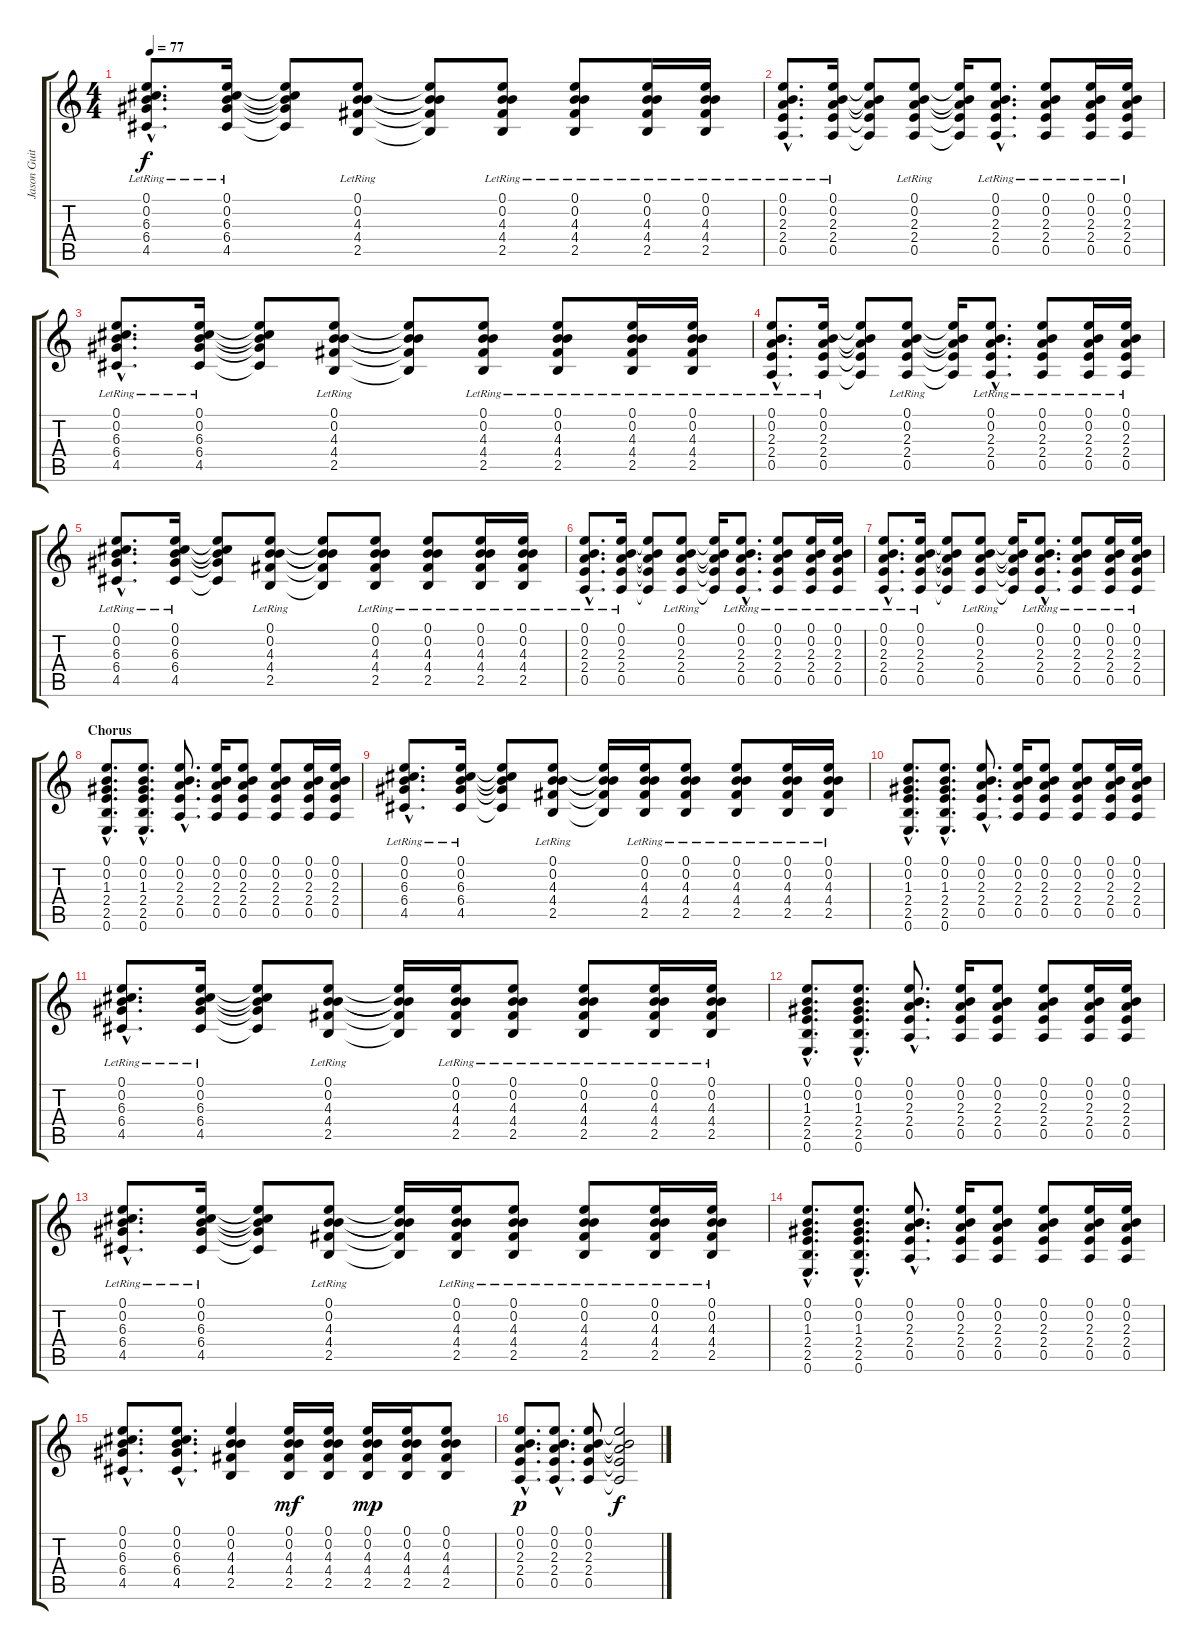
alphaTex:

\track ("Jason Guitar" "Jason Guit") {instrument acousticguitarsteel}
\staff {score tabs}
\tuning (E4 B3 G3 D3 A2 E2) {hide}
\ts (4 4)
\tempo 77
\clef g2
\ks c
(0.1{hac lr} 0.2{hac lr} 6.3{hac lr} 6.4{hac lr} 4.5{hac lr}).8{d dy f} (0.1{lr} 0.2{lr} 6.3{lr} 6.4{lr} 4.5{lr}).16 (0.1{t} 0.2{t} 6.3{t} 6.4{t} 4.5{t}).8 (0.1{lr} 0.2{lr} 4.3{lr} 4.4{lr} 2.5{lr}).8 (0.1{t} 0.2{t} 4.3{t} 4.4{t} 2.5{t}).8 (0.1{lr} 0.2{lr} 4.3{lr} 4.4{lr} 2.5{lr}).8 (0.1{lr} 0.2{lr} 4.3{lr} 4.4{lr} 2.5{lr}).8 (0.1{lr} 0.2{lr} 4.3{lr} 4.4{lr} 2.5{lr}).16 (0.1{lr} 0.2{lr} 4.3{lr} 4.4{lr} 2.5{lr}).16 |
(0.1{hac lr} 0.2{hac lr} 2.3{hac lr} 2.4{hac lr} 0.5{hac lr}).8{d} (0.1{lr} 0.2{lr} 2.3{lr} 2.4{lr} 0.5{lr}).16 (0.1{t} 0.2{t} 2.3{t} 2.4{t} 0.5{t}).8 (0.1{lr} 0.2{lr} 2.3{lr} 2.4{lr} 0.5{lr}).8 (0.1{t} 0.2{t} 2.3{t} 2.4{t} 0.5{t}).16 (0.1{hac lr} 0.2{hac lr} 2.3{hac lr} 2.4{hac lr} 0.5{hac lr}).8{d} (0.1{lr} 0.2{lr} 2.3{lr} 2.4{lr} 0.5{lr}).8 (0.1{lr} 0.2{lr} 2.3{lr} 2.4{lr} 0.5{lr}).16 (0.1{lr} 0.2{lr} 2.3{lr} 2.4{lr} 0.5{lr}).16 |
(0.1{hac lr} 0.2{hac lr} 6.3{hac lr} 6.4{hac lr} 4.5{hac lr}).8{d} (0.1{lr} 0.2{lr} 6.3{lr} 6.4{lr} 4.5{lr}).16 (0.1{t} 0.2{t} 6.3{t} 6.4{t} 4.5{t}).8 (0.1{lr} 0.2{lr} 4.3{lr} 4.4{lr} 2.5{lr}).8 (0.1{t} 0.2{t} 4.3{t} 4.4{t} 2.5{t}).8 (0.1{lr} 0.2{lr} 4.3{lr} 4.4{lr} 2.5{lr}).8 (0.1{lr} 0.2{lr} 4.3{lr} 4.4{lr} 2.5{lr}).8 (0.1{lr} 0.2{lr} 4.3{lr} 4.4{lr} 2.5{lr}).16 (0.1{lr} 0.2{lr} 4.3{lr} 4.4{lr} 2.5{lr}).16 |
(0.1{hac lr} 0.2{hac lr} 2.3{hac lr} 2.4{hac lr} 0.5{hac lr}).8{d} (0.1{lr} 0.2{lr} 2.3{lr} 2.4{lr} 0.5{lr}).16 (0.1{t} 0.2{t} 2.3{t} 2.4{t} 0.5{t}).8 (0.1{lr} 0.2{lr} 2.3{lr} 2.4{lr} 0.5{lr}).8 (0.1{t} 0.2{t} 2.3{t} 2.4{t} 0.5{t}).16 (0.1{hac lr} 0.2{hac lr} 2.3{hac lr} 2.4{hac lr} 0.5{hac lr}).8{d} (0.1{lr} 0.2{lr} 2.3{lr} 2.4{lr} 0.5{lr}).8 (0.1{lr} 0.2{lr} 2.3{lr} 2.4{lr} 0.5{lr}).16 (0.1{lr} 0.2{lr} 2.3{lr} 2.4{lr} 0.5{lr}).16 |
(0.1{hac lr} 0.2{hac lr} 6.3{hac lr} 6.4{hac lr} 4.5{hac lr}).8{d} (0.1{lr} 0.2{lr} 6.3{lr} 6.4{lr} 4.5{lr}).16 (0.1{t} 0.2{t} 6.3{t} 6.4{t} 4.5{t}).8 (0.1{lr} 0.2{lr} 4.3{lr} 4.4{lr} 2.5{lr}).8 (0.1{t} 0.2{t} 4.3{t} 4.4{t} 2.5{t}).8 (0.1{lr} 0.2{lr} 4.3{lr} 4.4{lr} 2.5{lr}).8 (0.1{lr} 0.2{lr} 4.3{lr} 4.4{lr} 2.5{lr}).8 (0.1{lr} 0.2{lr} 4.3{lr} 4.4{lr} 2.5{lr}).16 (0.1{lr} 0.2{lr} 4.3{lr} 4.4{lr} 2.5{lr}).16 |
(0.1{hac lr} 0.2{hac lr} 2.3{hac lr} 2.4{hac lr} 0.5{hac lr}).8{d} (0.1{lr} 0.2{lr} 2.3{lr} 2.4{lr} 0.5{lr}).16 (0.1{t} 0.2{t} 2.3{t} 2.4{t} 0.5{t}).8 (0.1{lr} 0.2{lr} 2.3{lr} 2.4{lr} 0.5{lr}).8 (0.1{t} 0.2{t} 2.3{t} 2.4{t} 0.5{t}).16 (0.1{hac lr} 0.2{hac lr} 2.3{hac lr} 2.4{hac lr} 0.5{hac lr}).8{d} (0.1{lr} 0.2{lr} 2.3{lr} 2.4{lr} 0.5{lr}).8 (0.1{lr} 0.2{lr} 2.3{lr} 2.4{lr} 0.5{lr}).16 (0.1{lr} 0.2{lr} 2.3{lr} 2.4{lr} 0.5{lr}).16 |
(0.1{hac lr} 0.2{hac lr} 2.3{hac lr} 2.4{hac lr} 0.5{hac lr}).8{d} (0.1{lr} 0.2{lr} 2.3{lr} 2.4{lr} 0.5{lr}).16 (0.1{t} 0.2{t} 2.3{t} 2.4{t} 0.5{t}).8 (0.1{lr} 0.2{lr} 2.3{lr} 2.4{lr} 0.5{lr}).8 (0.1{t} 0.2{t} 2.3{t} 2.4{t} 0.5{t}).16 (0.1{hac lr} 0.2{hac lr} 2.3{hac lr} 2.4{hac lr} 0.5{hac lr}).8{d} (0.1{lr} 0.2{lr} 2.3{lr} 2.4{lr} 0.5{lr}).8 (0.1{lr} 0.2{lr} 2.3{lr} 2.4{lr} 0.5{lr}).16 (0.1{lr} 0.2{lr} 2.3{lr} 2.4{lr} 0.5{lr}).16 |
\section ("" "Chorus")
(0.1{hac} 0.2{hac} 1.3{hac} 2.4{hac} 2.5{hac} 0.6{hac}).8{d} (0.1{hac} 0.2{hac} 1.3{hac} 2.4{hac} 2.5{hac} 0.6{hac}).8{d} (0.1{hac} 0.2{hac} 2.3{hac} 2.4{hac} 0.5{hac}).8{d} (0.1 0.2 2.3 2.4 0.5).16 (0.1 0.2 2.3 2.4 0.5).8 (0.1 0.2 2.3 2.4 0.5).8 (0.1 0.2 2.3 2.4 0.5).16 (0.1 0.2 2.3 2.4 0.5).16 |
(0.1{hac lr} 0.2{hac lr} 6.3{hac lr} 6.4{hac lr} 4.5{hac lr}).8{d} (0.1{lr} 0.2{lr} 6.3{lr} 6.4{lr} 4.5{lr}).16 (0.1{t} 0.2{t} 6.3{t} 6.4{t} 4.5{t}).8 (0.1{lr} 0.2{lr} 4.3{lr} 4.4{lr} 2.5{lr}).8 (0.1{t} 0.2{t} 4.3{t} 4.4{t} 2.5{t}).16 (0.1{lr} 0.2{lr} 4.3{lr} 4.4{lr} 2.5{lr}).16 (0.1{lr} 0.2{lr} 4.3{lr} 4.4{lr} 2.5{lr}).8 (0.1{lr} 0.2{lr} 4.3{lr} 4.4{lr} 2.5{lr}).8 (0.1{lr} 0.2{lr} 4.3{lr} 4.4{lr} 2.5{lr}).16 (0.1{lr} 0.2{lr} 4.3{lr} 4.4{lr} 2.5{lr}).16 |
(0.1{hac} 0.2{hac} 1.3{hac} 2.4{hac} 2.5{hac} 0.6{hac}).8{d} (0.1{hac} 0.2{hac} 1.3{hac} 2.4{hac} 2.5{hac} 0.6{hac}).8{d} (0.1{hac} 0.2{hac} 2.3{hac} 2.4{hac} 0.5{hac}).8{d} (0.1 0.2 2.3 2.4 0.5).16 (0.1 0.2 2.3 2.4 0.5).8 (0.1 0.2 2.3 2.4 0.5).8 (0.1 0.2 2.3 2.4 0.5).16 (0.1 0.2 2.3 2.4 0.5).16 |
(0.1{hac lr} 0.2{hac lr} 6.3{hac lr} 6.4{hac lr} 4.5{hac lr}).8{d} (0.1{lr} 0.2{lr} 6.3{lr} 6.4{lr} 4.5{lr}).16 (0.1{t} 0.2{t} 6.3{t} 6.4{t} 4.5{t}).8 (0.1{lr} 0.2{lr} 4.3{lr} 4.4{lr} 2.5{lr}).8 (0.1{t} 0.2{t} 4.3{t} 4.4{t} 2.5{t}).16 (0.1{lr} 0.2{lr} 4.3{lr} 4.4{lr} 2.5{lr}).16 (0.1{lr} 0.2{lr} 4.3{lr} 4.4{lr} 2.5{lr}).8 (0.1{lr} 0.2{lr} 4.3{lr} 4.4{lr} 2.5{lr}).8 (0.1{lr} 0.2{lr} 4.3{lr} 4.4{lr} 2.5{lr}).16 (0.1{lr} 0.2{lr} 4.3{lr} 4.4{lr} 2.5{lr}).16 |
(0.1{hac} 0.2{hac} 1.3{hac} 2.4{hac} 2.5{hac} 0.6{hac}).8{d} (0.1{hac} 0.2{hac} 1.3{hac} 2.4{hac} 2.5{hac} 0.6{hac}).8{d} (0.1{hac} 0.2{hac} 2.3{hac} 2.4{hac} 0.5{hac}).8{d} (0.1 0.2 2.3 2.4 0.5).16 (0.1 0.2 2.3 2.4 0.5).8 (0.1 0.2 2.3 2.4 0.5).8 (0.1 0.2 2.3 2.4 0.5).16 (0.1 0.2 2.3 2.4 0.5).16 |
(0.1{hac lr} 0.2{hac lr} 6.3{hac lr} 6.4{hac lr} 4.5{hac lr}).8{d} (0.1{lr} 0.2{lr} 6.3{lr} 6.4{lr} 4.5{lr}).16 (0.1{t} 0.2{t} 6.3{t} 6.4{t} 4.5{t}).8 (0.1{lr} 0.2{lr} 4.3{lr} 4.4{lr} 2.5{lr}).8 (0.1{t} 0.2{t} 4.3{t} 4.4{t} 2.5{t}).16 (0.1{lr} 0.2{lr} 4.3{lr} 4.4{lr} 2.5{lr}).16 (0.1{lr} 0.2{lr} 4.3{lr} 4.4{lr} 2.5{lr}).8 (0.1{lr} 0.2{lr} 4.3{lr} 4.4{lr} 2.5{lr}).8 (0.1{lr} 0.2{lr} 4.3{lr} 4.4{lr} 2.5{lr}).16 (0.1{lr} 0.2{lr} 4.3{lr} 4.4{lr} 2.5{lr}).16 |
(0.1{hac} 0.2{hac} 1.3{hac} 2.4{hac} 2.5{hac} 0.6{hac}).8{d} (0.1{hac} 0.2{hac} 1.3{hac} 2.4{hac} 2.5{hac} 0.6{hac}).8{d} (0.1{hac} 0.2{hac} 2.3{hac} 2.4{hac} 0.5{hac}).8{d} (0.1 0.2 2.3 2.4 0.5).16 (0.1 0.2 2.3 2.4 0.5).8 (0.1 0.2 2.3 2.4 0.5).8 (0.1 0.2 2.3 2.4 0.5).16 (0.1 0.2 2.3 2.4 0.5).16 |
(0.1{hac} 0.2{hac} 6.3{hac} 6.4{hac} 4.5{hac}).8{d} (0.1{hac} 0.2{hac} 6.3{hac} 6.4{hac} 4.5{hac}).8{d} (0.1 0.2 4.3 4.4 2.5).4 (0.1 0.2 4.3 4.4 2.5).16{dy mf} (0.1 0.2 4.3 4.4 2.5).16 (0.1 0.2 4.3 4.4 2.5).16{dy mp} (0.1 0.2 4.3 4.4 2.5).16 (0.1 0.2 4.3 4.4 2.5).8 |
(0.1{hac} 0.2{hac} 2.3{hac} 2.4{hac} 0.5{hac}).8{d dy p} (0.1{hac} 0.2{hac} 2.3{hac} 2.4{hac} 0.5{hac}).8{d} (0.1 0.2 2.3 2.4 0.5).8 (0.1{t} 0.2{t} 2.3{t} 2.4{t} 0.5{t}).2{dy f}
